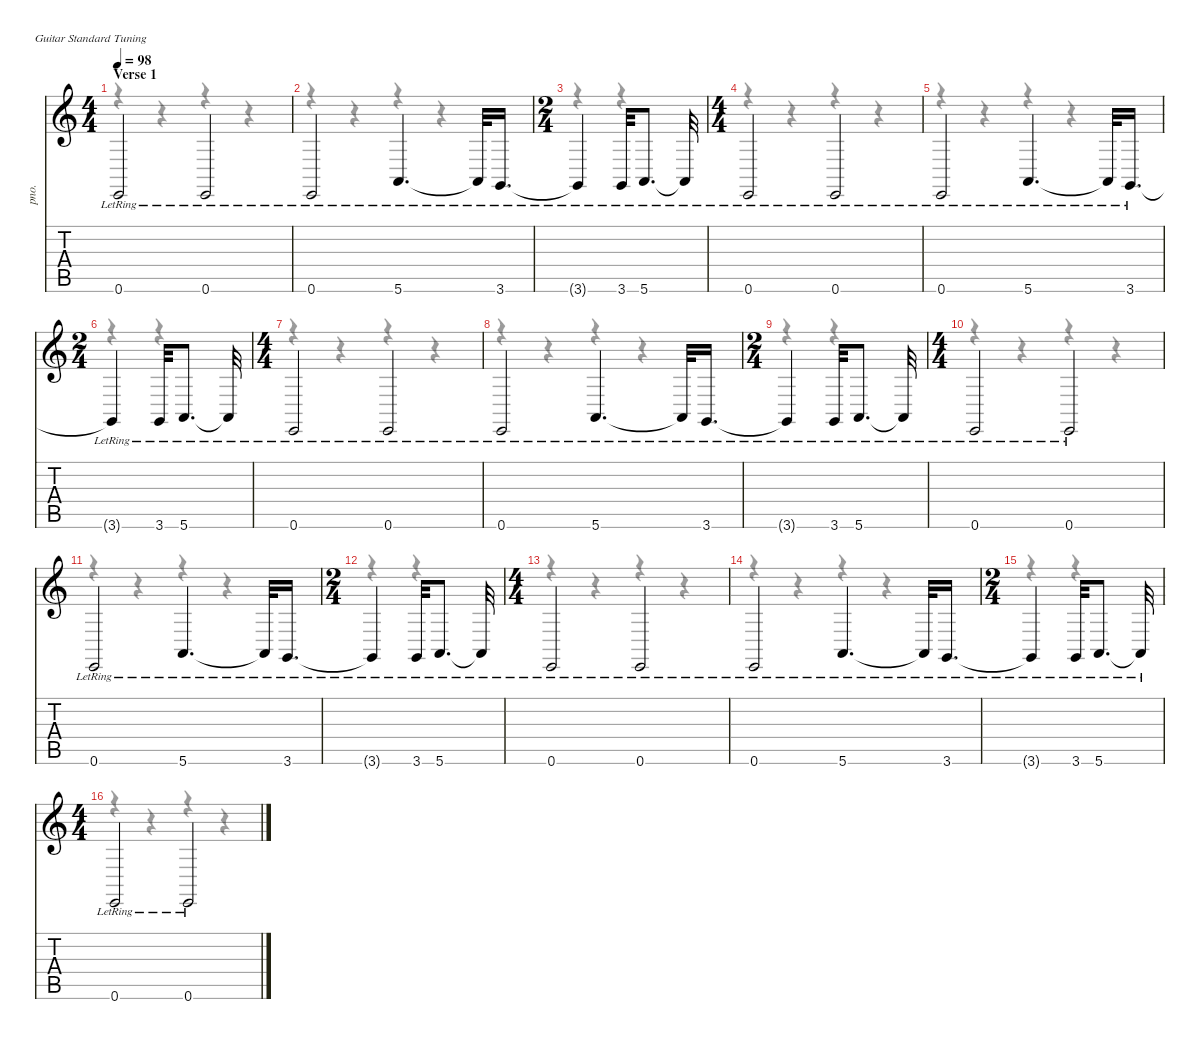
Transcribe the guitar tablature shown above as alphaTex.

\defaultSystemsLayout 4
\hideDynamics
\bracketExtendMode nobrackets
\otherSystemsTrackNameOrientation horizontal
\track ("Piano" "pno.") {instrument acousticgrandpiano}
\staff {score tabs}
\tuning (E4 B3 G3 D3 A2 E2)
\voice
\ts (4 4)
\beaming (8 2 2 2 2)
\section ("" "Verse 1")
\tempo 98
\clef g2
\ks c
0.6{lr}.2{dy mf} 0.6{lr}.2 |
0.6{lr}.2 5.6{lr}.4{d} 5.6{lr t}.32 3.6{lr}.16{d} |
\ts (2 4)
\beaming (8 1 1 1 1)
3.6{lr t}.4 3.6{lr}.32 5.6{lr}.8{d} 5.6{lr t}.32 |
\ts (4 4)
\beaming (8 2 2 2 2)
0.6{lr}.2 0.6{lr}.2 |
0.6{lr}.2 5.6{lr}.4{d} 5.6{lr t}.32 3.6{lr}.16{d} |
\ts (2 4)
\beaming (8 1 1 1 1)
3.6{lr t}.4 3.6{lr}.32 5.6{lr}.8{d} 5.6{lr t}.32 |
\ts (4 4)
\beaming (8 2 2 2 2)
0.6{lr}.2 0.6{lr}.2 |
0.6{lr}.2 5.6{lr}.4{d} 5.6{lr t}.32 3.6{lr}.16{d} |
\ts (2 4)
\beaming (8 1 1 1 1)
3.6{lr t}.4 3.6{lr}.32 5.6{lr}.8{d} 5.6{lr t}.32 |
\ts (4 4)
\beaming (8 2 2 2 2)
0.6{lr}.2 0.6{lr}.2 |
0.6{lr}.2 5.6{lr}.4{d} 5.6{lr t}.32 3.6{lr}.16{d} |
\ts (2 4)
\beaming (8 1 1 1 1)
3.6{lr t}.4 3.6{lr}.32 5.6{lr}.8{d} 5.6{lr t}.32 |
\ts (4 4)
\beaming (8 2 2 2 2)
0.6{lr}.2 0.6{lr}.2 |
0.6{lr}.2 5.6{lr}.4{d} 5.6{lr t}.32 3.6{lr}.16{d} |
\ts (2 4)
\beaming (8 1 1 1 1)
3.6{lr t}.4 3.6{lr}.32 5.6{lr}.8{d} 5.6{lr t}.32 |
\ts (4 4)
\beaming (8 2 2 2 2)
0.6{lr}.2 0.6{lr}.2
\voice
\clef g2
\ottava regular
\simile none
\ks c
r.4{dy mf} r.4 r.4 r.4 |
r.4 r.4 r.4 r.4 |
r.4 r.4 |
r.4 r.4 r.4 r.4 |
r.4 r.4 r.4 r.4 |
r.4 r.4 |
r.4 r.4 r.4 r.4 |
r.4 r.4 r.4 r.4 |
r.4 r.4 |
r.4 r.4 r.4 r.4 |
r.4 r.4 r.4 r.4 |
r.4 r.4 |
r.4 r.4 r.4 r.4 |
r.4 r.4 r.4 r.4 |
r.4 r.4 |
r.4 r.4 r.4 r.4
